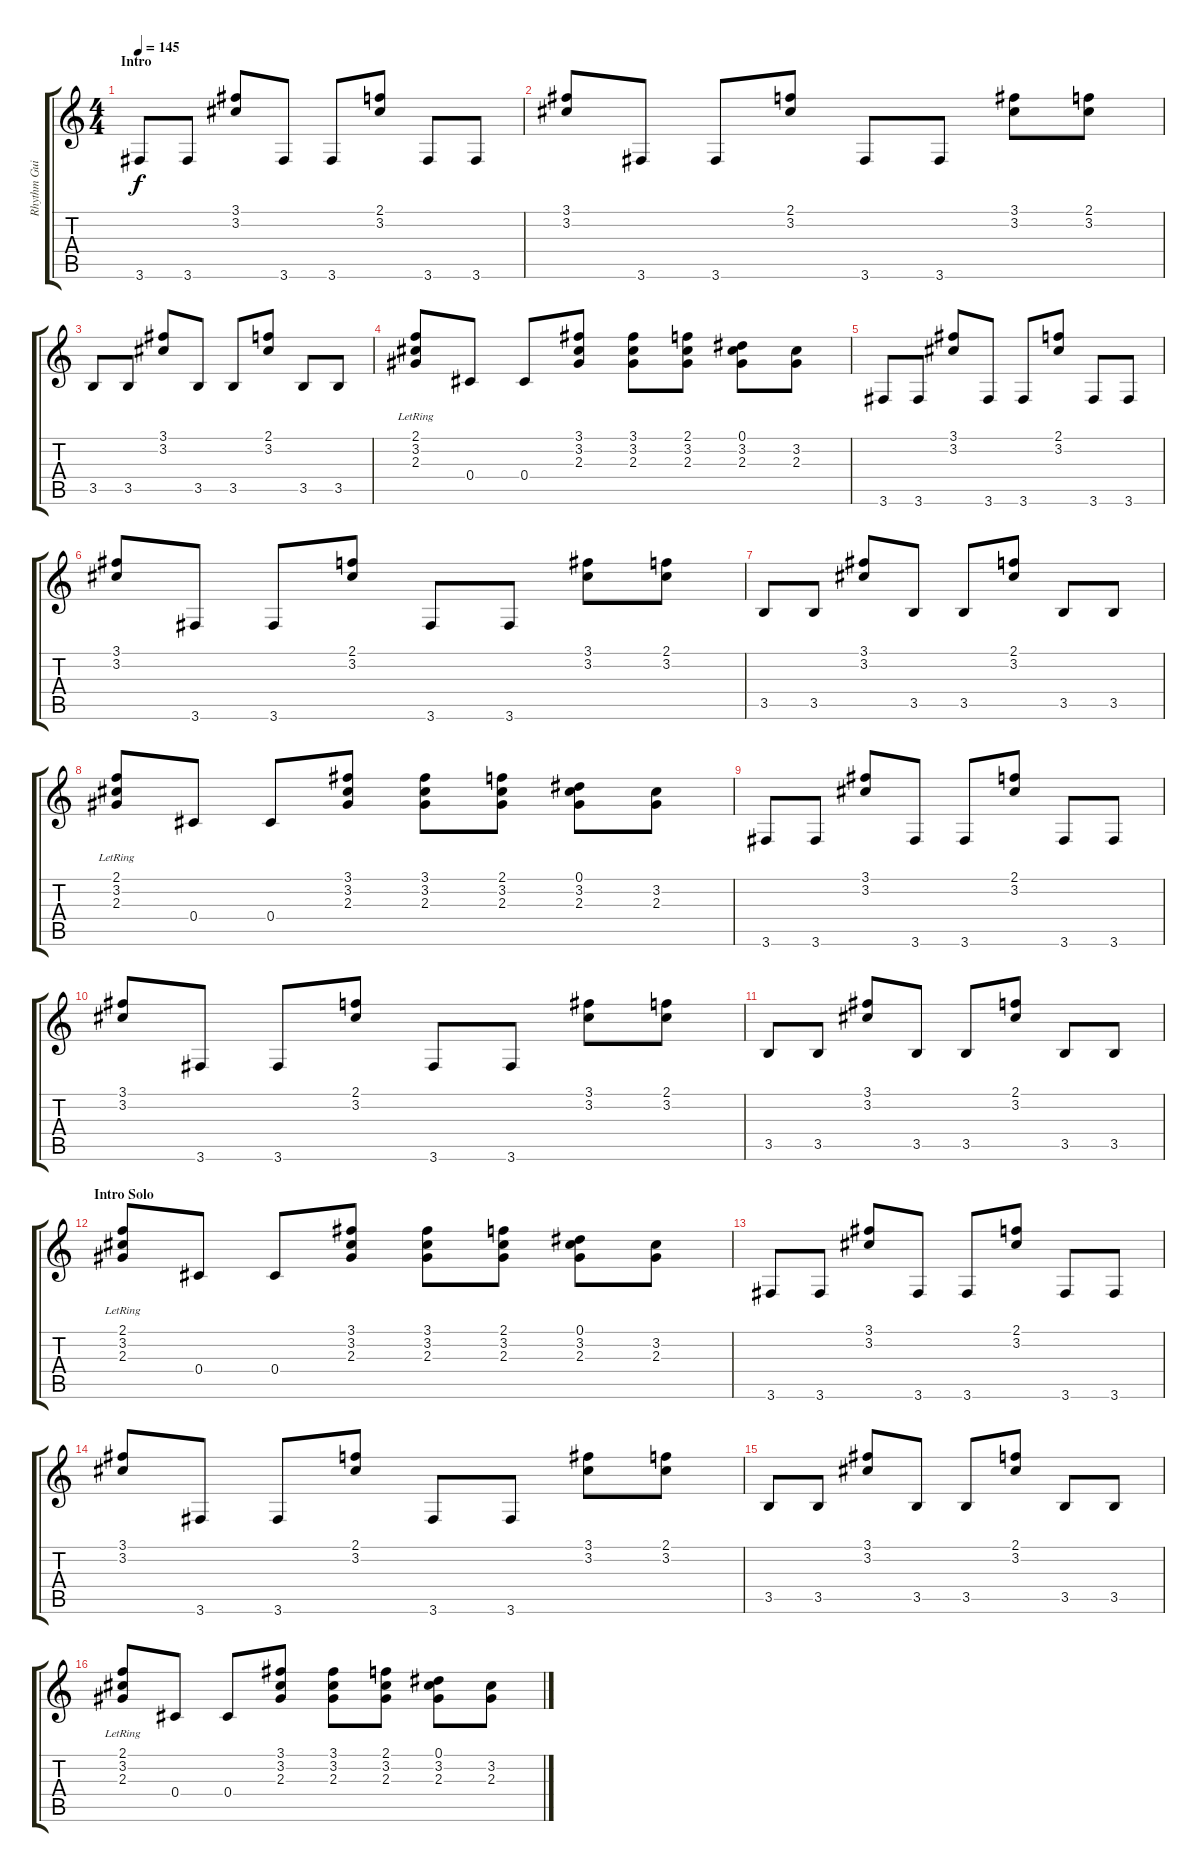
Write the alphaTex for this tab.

\track ("Rhythm Guitar " "Rhythm Gui") {instrument overdrivenguitar}
\staff {score tabs}
\tuning (Eb4 Bb3 Gb3 Db3 Ab2 Eb2) {hide}
\ts (4 4)
\section ("" "Intro")
\tempo 145
\clef g2
\ks c
3.6.8{dy f instrument overdrivenguitar} 3.6.8 (3.1 3.2).8 3.6.8 3.6.8 (2.1 3.2).8 3.6.8 3.6.8 |
(3.1 3.2).8 3.6.8 3.6.8 (2.1 3.2).8 3.6.8 3.6.8 (3.1 3.2).8 (2.1 3.2).8 |
3.5.8 3.5.8 (3.1 3.2).8 3.5.8 3.5.8 (2.1 3.2).8 3.5.8 3.5.8 |
(2.1{lr} 3.2{lr} 2.3{lr}).8 0.4.8 0.4.8 (3.1 3.2 2.3).8 (3.1 3.2 2.3).8 (2.1 3.2 2.3).8 (0.1 3.2 2.3).8 (3.2 2.3).8 |
3.6.8 3.6.8 (3.1 3.2).8 3.6.8 3.6.8 (2.1 3.2).8 3.6.8 3.6.8 |
(3.1 3.2).8 3.6.8 3.6.8 (2.1 3.2).8 3.6.8 3.6.8 (3.1 3.2).8 (2.1 3.2).8 |
3.5.8 3.5.8 (3.1 3.2).8 3.5.8 3.5.8 (2.1 3.2).8 3.5.8 3.5.8 |
(2.1{lr} 3.2{lr} 2.3{lr}).8 0.4.8 0.4.8 (3.1 3.2 2.3).8 (3.1 3.2 2.3).8 (2.1 3.2 2.3).8 (0.1 3.2 2.3).8 (3.2 2.3).8 |
3.6.8 3.6.8 (3.1 3.2).8 3.6.8 3.6.8 (2.1 3.2).8 3.6.8 3.6.8 |
(3.1 3.2).8 3.6.8 3.6.8 (2.1 3.2).8 3.6.8 3.6.8 (3.1 3.2).8 (2.1 3.2).8 |
3.5.8 3.5.8 (3.1 3.2).8 3.5.8 3.5.8 (2.1 3.2).8 3.5.8 3.5.8 |
\section ("" "Intro Solo")
(2.1{lr} 3.2{lr} 2.3{lr}).8 0.4.8 0.4.8 (3.1 3.2 2.3).8 (3.1 3.2 2.3).8 (2.1 3.2 2.3).8 (0.1 3.2 2.3).8 (3.2 2.3).8 |
3.6.8 3.6.8 (3.1 3.2).8 3.6.8 3.6.8 (2.1 3.2).8 3.6.8 3.6.8 |
(3.1 3.2).8 3.6.8 3.6.8 (2.1 3.2).8 3.6.8 3.6.8 (3.1 3.2).8 (2.1 3.2).8 |
3.5.8 3.5.8 (3.1 3.2).8 3.5.8 3.5.8 (2.1 3.2).8 3.5.8 3.5.8 |
(2.1{lr} 3.2{lr} 2.3{lr}).8 0.4.8 0.4.8 (3.1 3.2 2.3).8 (3.1 3.2 2.3).8 (2.1 3.2 2.3).8 (0.1 3.2 2.3).8 (3.2 2.3).8
